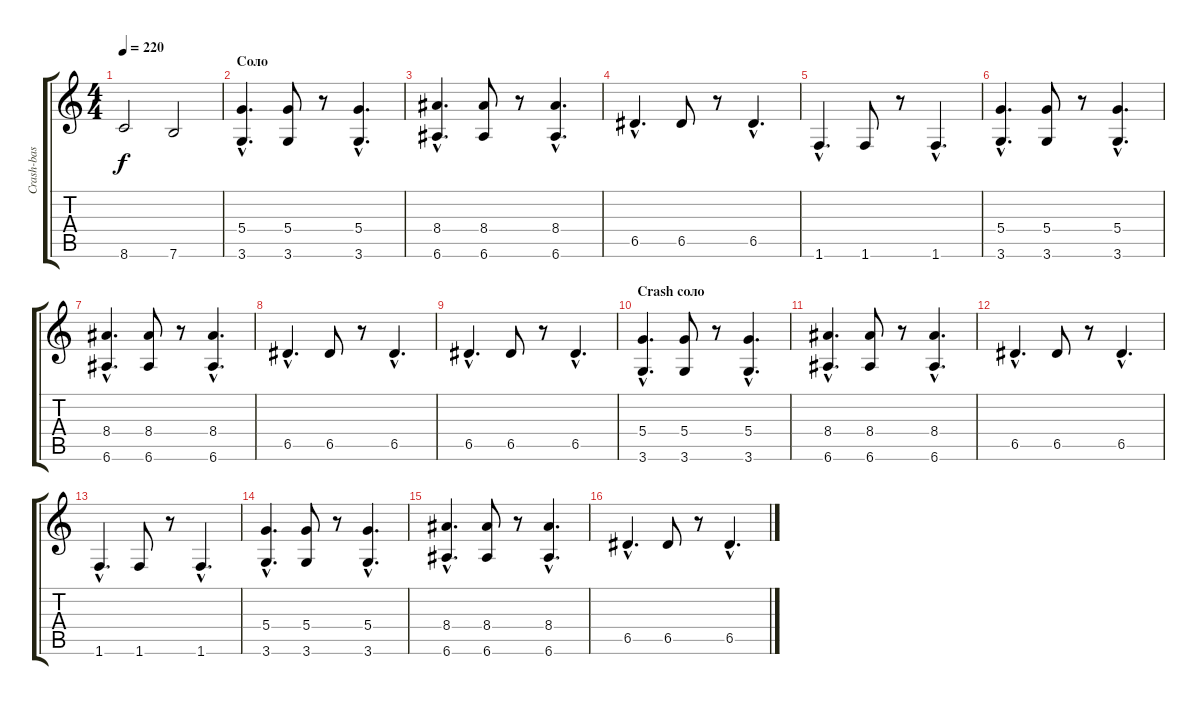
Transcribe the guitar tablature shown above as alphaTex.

\track ("Crash-bas" "Crash-bas") {instrument electricbasspick}
\staff {score tabs}
\tuning (E4 B3 G3 D3 A2 E2) {hide}
\ts (4 4)
\tempo 220
\clef g2
\ks c
8.6.2{dy f} 7.6.2 |
\section ("" "Соло")
(5.4{hac} 3.6{hac}).4{d} (5.4 3.6).8 r.8 (5.4{hac} 3.6{hac}).4{d} |
(8.4{hac} 6.6{hac}).4{d} (8.4 6.6).8 r.8 (8.4{hac} 6.6{hac}).4{d} |
6.5{hac}.4{d} 6.5.8 r.8 6.5{hac}.4{d} |
1.6{hac}.4{d} 1.6.8 r.8 1.6{hac}.4{d} |
(5.4{hac} 3.6{hac}).4{d} (5.4 3.6).8 r.8 (5.4{hac} 3.6{hac}).4{d} |
(8.4{hac} 6.6{hac}).4{d} (8.4 6.6).8 r.8 (8.4{hac} 6.6{hac}).4{d} |
6.5{hac}.4{d} 6.5.8 r.8 6.5{hac}.4{d} |
6.5{hac}.4{d} 6.5.8 r.8 6.5{hac}.4{d} |
\section ("" "Crash соло")
(5.4{hac} 3.6{hac}).4{d volume 12} (5.4 3.6).8 r.8 (5.4{hac} 3.6{hac}).4{d} |
(8.4{hac} 6.6{hac}).4{d} (8.4 6.6).8 r.8 (8.4{hac} 6.6{hac}).4{d} |
6.5{hac}.4{d} 6.5.8 r.8 6.5{hac}.4{d} |
1.6{hac}.4{d} 1.6.8 r.8 1.6{hac}.4{d} |
(5.4{hac} 3.6{hac}).4{d} (5.4 3.6).8 r.8 (5.4{hac} 3.6{hac}).4{d} |
(8.4{hac} 6.6{hac}).4{d} (8.4 6.6).8 r.8 (8.4{hac} 6.6{hac}).4{d} |
6.5{hac}.4{d} 6.5.8 r.8 6.5{hac}.4{d}
